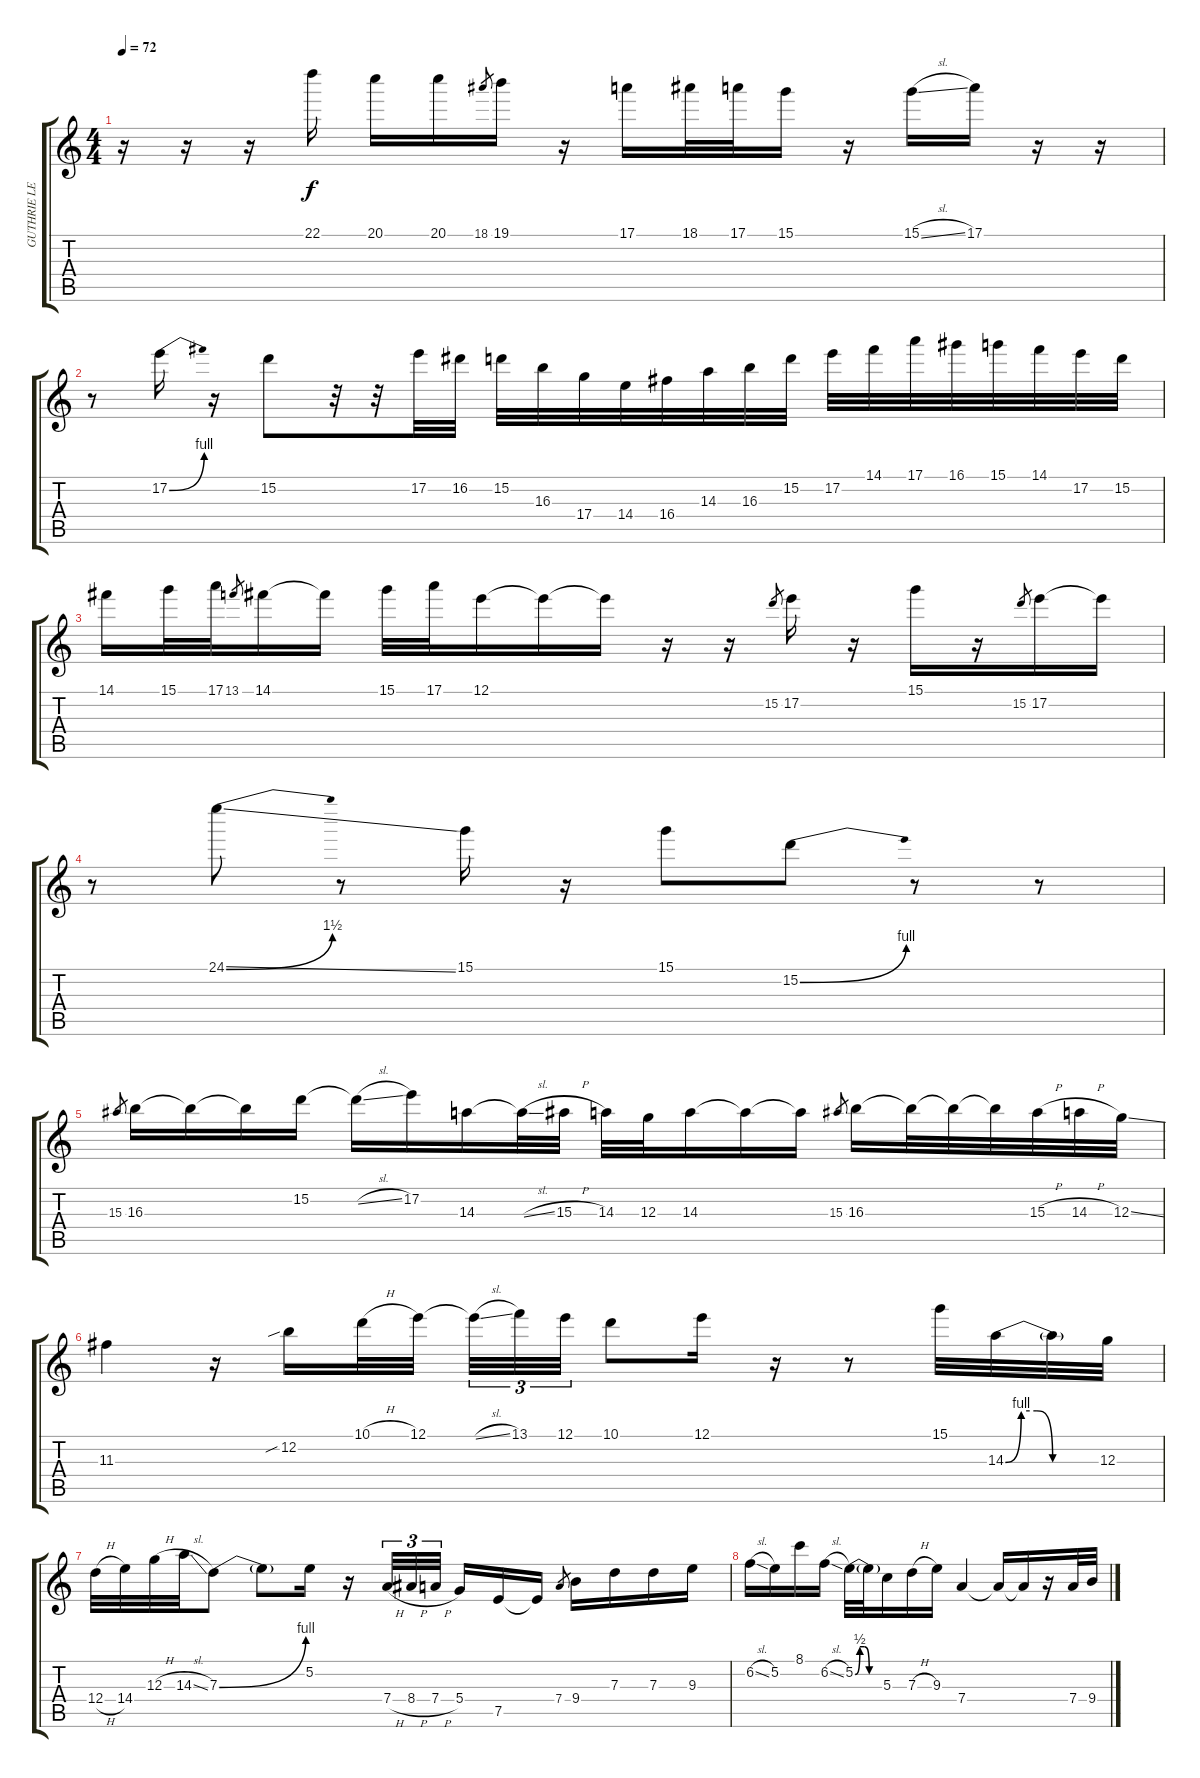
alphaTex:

\track ("GUTHRIE LEAD" "GUTHRIE LE") {instrument electricguitarjazz}
\staff {score tabs}
\tuning (E4 B3 G3 D3 A2 E2) {hide}
\ts (4 4)
\tempo 72
\clef g2
\ks c
r.16{dy f} r.16 r.16 22.1.16 20.1.16 20.1.16 18.1.8{gr} 19.1.16 r.16 17.1.16 18.1.32 17.1.32 15.1.16 r.16 15.1{sl}.16 17.1.16 r.16 r.16 |
r.8 17.2{be (bend 0 0 60 4)}.16 r.16 15.2.8 r.32 r.32 17.2.32 16.2.32 15.2.32 16.3.32 17.4.32 14.4.32 16.4.32 14.3.32 16.3.32 15.2.32 17.2.32 14.1.32 17.1.32 16.1.32 15.1.32 14.1.32 17.2.32 15.2.32 |
14.1.16 15.1.32 17.1.32 13.1.8{gr} 14.1.16 14.1{t}.16 15.1.32 17.1.32 12.1.16 12.1{t}.16 12.1{t}.16 r.16 r.16 15.2.8{gr} 17.2.16 r.16 15.1.16 r.16 15.2.8{gr} 17.2.16 17.2{t}.16 |
r.8 24.1{be (bend 0 0 60 6) ss}.8 r.8 15.1.16 r.16 15.1.8 15.2{be (bend 0 0 60 4)}.8 r.8 r.8 |
15.3.8{gr} 16.3.16 16.3{t}.16 16.3{t}.16 15.2.16 15.2{sl t}.16 17.2.16 14.3.16 14.3{sl t}.32 15.3{h}.32 14.3.32 12.3.32 14.3.16 14.3{t}.16 14.3{t}.16 15.3.8{gr} 16.3.16 16.3{t}.32 16.3{t}.32 16.3{t}.32 15.3{h}.32 14.3{h}.32 12.3{ss}.32 |
11.3.4 r.16 12.2{sib}.16 10.1{h}.32 12.1.32{beam splitsecondary} 12.1{sl t}.32{tu (3 2)} 13.1.32{tu (3 2)} 12.1.32{tu (3 2)} 10.1.8 12.1.16 r.16 r.8 15.1.32 14.3{be (custom 0 0 10 4 20 4 30 0 60 0)}.32 14.3{t}.32 12.3.32 |
12.4{h}.32 14.4.32 12.3{h}.32 14.3{sl}.32 7.3{be (bend 0 0 60 4)}.8 7.3{t}.8 5.2.16 r.16 7.4{h}.32{tu (3 2)} 8.4{h}.32{tu (3 2)} 7.4{h}.32{tu (3 2) beam splitsecondary} 5.4.16 7.5.16 7.5{t}.16 7.4.8{gr} 9.4.16 7.3.16 7.3.16 9.3.16 |
6.2{sl}.16 5.2.16 8.1.16 6.2{sl}.16 5.2{be (custom 0 0 10 2 20 2 30 0 60 0)}.32 5.2{t}.32 5.3.16 7.3{h}.16 9.3.16 7.4.4 7.4{t}.16 7.4{t}.16 r.16 7.4.32 9.4.32
